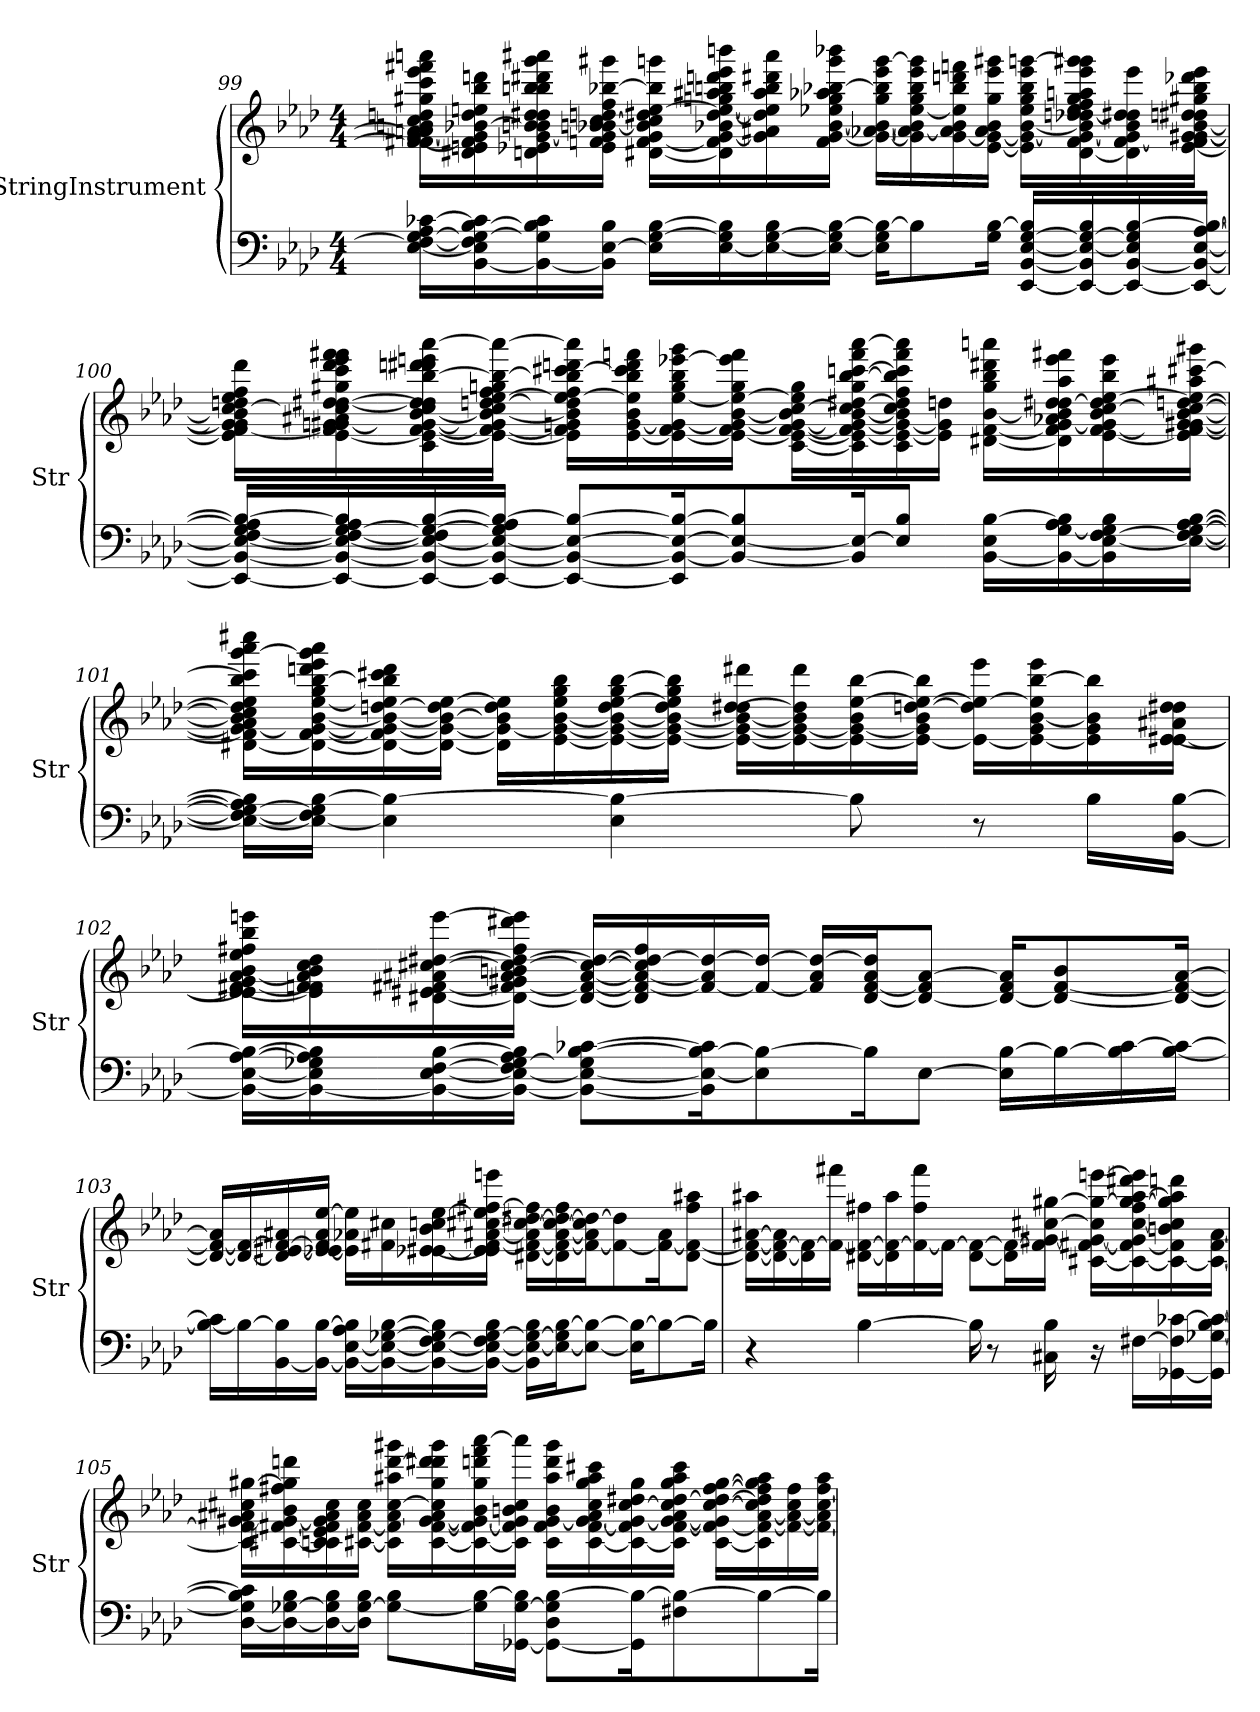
**kern	**kern
*part2	*part1
*staff2	*staff1
*I"StringInstrument	*I"StringInstrument
*I'Str	*I'Str
!!LO:LB:g=z
*clefF4	*clefG2
*k[b-e-a-d-]	*k[b-e-a-d-]
*M4/4	*M4/4
=99	=99
[16E-\ 16F\_ [16G\ 16A-\ [16c-X\LL	16f\_ 16f#X\ [16g\ 16an\ 16a#\] 16bn\ 16cc\ 16ddn\ 16gg#X\ 16ccc\ 16eee-\ 16fff#X\ 16aaan\LL
[16BB-\ 16E-\] 16F\] 16G\_ [16B-\ 16c-\]	16d#X\ 16en\ 16f\] 16g\] [16b-X\ 16dd\ 16een\ 16bb-\ 16dddn\
16BB-\_ 16G\] 16B-\] 16c-\	16dn\ 16e-X\ [16g\ 16b-\] 16bn\ 16dd\ 16dd#X\ 16bb-\ 16bbn\ 16ddd#X\ 16ggg\ 16aaa#X\
16BB-\] [16E-\ 16B-\JJ	16e-\ 16fn\ 16g\] [16b-X\ 16bn\ [16cc\ 16ddn\ 16ff\ [16bb-X\ 16ggg#X\JJ
16E-\] [16G\ [16B-\LL	[16d#X\ [16f\ 16g\ 16b-\] 16cc\] 16dd#X\ [16ee\ 16bb-\] 16gggn\LL
[16E-\ 16G\] 16B-\]	16d#\] 16f\] [16g\ 16b-X\ [16dd#\ 16ee\_ 16ggn\ 16aa#X\ 16bbn\ 16dddn\ 16eee-\ 16bbbn\
16E-\_ [16G\ 16B-\	16g\] 16a#X\ 16dd#\] 16ee\] 16aa#\ 16bb\ 16ddd#X\ 16aaa#\
16E-\_ 16G\] [16B-\JJ	16f\ [16g\ [16b-\ 16ee-X\ 16gg\ 16aa-X\ [16bb-X\ 16ggg\ 16bbb-X\JJ
16E-\] 16G\ 16B-\_KL	16g\_ [16a-X\ 16b-\_ 16gg\ 16bb-\] 16eee-\ [16ggg\LL
8B-\]	16g\] 16a-\_ 16b-\] [16ee-\ 16gg\ 16bb-\ 16eee-\ 16ggg\]
.	[16g\ 16a-\] 16b-\ 16ee-\] 16bb-\ 16dddn\ 16fffn\
16G\ [16B-\Jk	[16e-\ 16g\_ 16a-\ 16b-\ 16gg\ 16eee-\ 16ggg#X\JJ
[16EE-/ [16BB-/ [16E-/ [16G/ 16B-/]LL	16e-\] 16g\_ [16b-\ 16ee-\ 16gg\ 16bb-\ 16eee-\ [16gggn\LL
16EE-/_ 16BB-/] 16E-/_ 16G/_ 16B-/	[16d#\ 16f\ 16g\_ 16b-\] 16dd-X\ [16ddn\ 16ee-\ 16ff\ 16gg\ 16aan\ 16eee-\ 16ggg\] 16ggg#X\
16EE-/_ [16BB-/ 16E-/] 16G/] [16B-/	16d#\] [16f\ 16g\] 16b-\ 16dd\] 16dd#X\ 16eee-\
16EE-/_ 16BB-/_ [16E-/ [16A-/ 16B-/_JJ	[16e-\ 16f\] [16g\ [16g#X\ [16b-\ 16ddn\ 16dd#X\ 16gg#X\ 16bb-\ 16ddd-X\ 16eee-\JJ
!!LO:PB:g=z
=100	=100
16EE-/_ 16BB-/_ 16E-/_ [16F/ 16G/ 16A-/] 16B-/_LL	16e-\] [16f\ 16g\] 16g#\] 16b-\] [16cc\ 16ddn\ 16ee-\ 16ff\ 16ddd-\LL
16EE-/_ 16BB-/_ 16E-/_ 16F/_ [16G/ 16A-/ 16B-/]	[16e-\ 16f\] [16gn\ 16g#X\ 16a#X\ 16cc\] [16dd\ [16dd#X\ 16gg#X\ 16ccc\ 16ddd-\ 16eee-\ 16fff\ 16fff#X\
16EE-/_ 16BB-/_ 16E-/_ 16F/] 16G/_ [16B-/	16c\ 16e-\_ [16f\ 16g\_ [16b-\ 16cc\ 16dd\] 16dd#\] [16bb-\ 16dddn\ 16ddd#X\ 16eeen\ [16aaa-\
16EE-/_ 16BB-/_ 16E-/_ 16G/] 16A-/ 16B-/_JJ	16e-\_ 16f\_ 16g\] 16b-\_ 16cc\ [16ddn\ [16ee-\ 16ff\ 16ggn\ 16bb-\_ 16aaa-\_JJ
8EE-/_ 8BB-/_ 8E-/_ 8B-/_L	16e-\] 16f\] 16gn\ 16b-\] 16dd\] 16ee-\_ 16ff\ 16bb-\] [16ccc#X\ 16dddn\ 16aaa-\]LL
.	[16e-\ [16g\ 16b-\ 16ee-\] 16bb-\ 16ccc#\] 16ddd\ 16fffn\
16EE-/] 16BB-/_ 16E-/_ 16B-/_K	16e-\_ 16f\ 16g\_ [16ee-\ 16gg\ 16bb-\ [16eee-X\ 16ggg\
8BB-/_ 8E-/_ 8B-/]	16e-\_ 16f\ 16g\_ [16b-\ 16ee-\_ 16gg\ 16eee-\] 16fff\JJ
.	[16c\ 16e-\_ [16f\ 16g\_ 16b-\] [16cc\ 16ee-\] 16gg\LL
16BB-/] 16E-/_K	16c\] 16e-\_ 16f\] 16g\_ [16b-\ 16cc\] [16dd#X\ 16gg\ [16bb-\ [16cccn\ 16fff\ [16aaa-\
8E-/] 8B-/J	16c\ 16e-\_ 16g\_ 16b-\] 16cc\ 16dd#\] 16ff\ 16bb-\] 16ccc\] 16fff\ 16aaa-\]
.	16e-\] 16g\] 16ddn\JJ
[16BB-\ 16E-\ [16B-\LL	[16d#X\ [16f\ [16b-\ 16gg\ 16bb-\ 16ddd#X\ 16aaan\LL
16BB-\_ [16G\ 16A-\ 16B-\]	16d#\] 16f\] [16g\ 16a-X\ 16b-\] [16dd\ 16dd#X\ 16aa-\ 16eee-\ 16fff#X\
16BB-\] [16E-\ [16F\ 16G\] 16B-\	[16e-\ [16f\ 16g\] 16b-\ [16cc\ 16dd\] [16ee-\ 16bb-\ 16eee-\
16E-\_ 16F\_ [16G\ [16A-\ [16B-\JJ	16e-\] 16f\_ [16g\ 16g#X\ [16b-\ 16cc\_ [16ddn\ 16ee-\] 16aa#X\ [16ccc#X\ 16ggg#X\JJ
!!LO:LB:g=z
=101	=101
16E-\_ 16F\_ 16G\_ 16A-\] 16B-\]LL	[16d#X\ 16f\] 16g\_ 16a-\ 16b-\] 16cc\] 16dd\] 16ee-\ 16bb-\ 16ccc#\] [16ggg\ 16aaa-\ 16cccc#X\LL
16E-\_ 16F\] 16G\] [16B-\JJ	16d#\_ [16f\ 16g\_ [16b-\ [16ee-\ 16gg\ [16bb-\ 16dddn\ 16eee-\ 16ggg\] 16aaa-\
4E-\] 4B-\_	16d#\_ 16f\] 16g\_ 16b-\_ [16ddn\ 16ee-\] 16bb-\] 16ccc#X\ 16ddd\
.	16d#\_ 16g\_ 16b-\_ 16dd\] [16ee-\JJ
.	16d#\] 16g\_ 16b-\] 16dd\ 16ee-\]LL
.	[16e-\ 16g\_ [16b-\ 16ee-\ 16gg\ 16bb-\
4E-\ 4B-\_	16e-\_ 16g\_ 16b-\_ 16dd\ [16ee-\ 16gg\ [16bb-\
.	16e-\_ 16g\_ 16b-\_ 16dd\ 16ee-\] 16gg\ 16bb-\]JJ
.	16e-\_ 16g\_ 16b-\_ [16dd\ 16dd#X\ 16ddd#X\LL
.	16e-\_ 16g\_ 16b-\] 16dd\] 16ddd#\
8B-\]	16e-\_ 16g\_ 16b-\ [16ee-\ [16bb-\
.	16e-\_ 16g\] 16b-\ [16ddn\ 16ee-\_ 16bb-\]JJ
8r	16e-\_ 16dd\] 16ee-\_ 16eee-\LL
.	16e-\_ 16g\ [16b-\ 16ee-\] [16bb-\ 16eee-\
16B-\LL	16e-\] 16g\ 16b-\] 16bb-\]
[16BB-\ [16B-\JJ	[16e-\ [16e#X\ 16a#X\ 16dd\ 16dd#X\JJ
!!LO:LB:g=z
=102	=102
16BB-\_ [16E-\ [16A-\ 16B-\_LL	16e-\_ 16e#\] [16f#X\ 16g\ [16a-\ 16b-\ 16ee-\ 16ff#X\ 16bb-\ 16eeen\LL
16BB-\_ 16E-\] 16G-X\ 16A-\] 16B-\]	16e-\] 16fn\ 16f#\] 16a-\] 16b-\ 16cc\ 16dd-\
16BB-\_ [16E-\ [16F\ [16B-\	[16d#X\ 16e#X\ [16f#X\ 16a#X\ [16cc#X\ [16dd#X\ [16eee\
16BB-\_ 16E-\_ 16F\] [16G-\ 16A-\ 16B-\]JJ	16d#\_ 16f#\_ 16g#X\ 16a#\ 16bn\ 16cc#\_ 16dd#\_ 16ff#\ 16ddd#X\ 16eee\]JJ
8BB-\_ 8E-\_ 8G-\] [8B-\ [8c-X\L	16d#/_ 16f#/_ [16a#/ 16cc#/_ 16dd#/_LL
.	16d#/] 16f#/_ 16a#/_ 16cc#/] 16dd#/_ 16ff#/
16BB-\] 16E-\_ 16B-\_ 16c-\]K	16f#/_ 16a#/] 16dd#/_
8E-\] 8B-\_	16f#/_ 16dd#/_JJ
.	16f#/] 16a#/ 16dd#/_LL
16B-\K]	[16d#/ [16f#/ 16a#/ 16dd#/]J
[8E-\J	8d#/_ 8f#/] [8a#/J
16E-\] [16B-\LL	16d#/_ 16f#/ 16a#/]KL
16B-\_	8d#/_ [8f#/ 8b/
16B-\] [16c-\	.
[16B-\ 16c-\_JJ	16d#/_ 16f#/_ [16a#/Jk
!!LO:LB:g=z
=103	=103
16B-\_ 16c-\]LL	16d#/_ 16f#/_ 16a#/]LL
16B-\_	16d#/_ 16f#/_
[16BB-\ 16B-\]	16d#/] [16e#X/ 16f#/_ 16a#X/
16BB-\_ [16B-\JJ	[16e-X/ 16e#/] 16f#/] 16a#/ [16ee-/JJ
16BB-\_ [16E-\ 16A-\ 16B-\]LL	16e-\] 16a-X\ 16ee-\]LL
16BB-\_ 16E-\_ [16G-X\ [16B-\	16f#X\ 16cc#X\
16BB-\_ 16E-\_ [16F\ 16G-\] 16B-\]	[16e-X\ [16e#X\ 16b-\ 16ccn\ [16ee-\
16BB-\_ 16E-\_ 16F\] [16G-\ 16B-\JJ	16e-\] 16e#\] [16f#\ [16a#X\ [16cc#X\ 16ee-\] [16ff#X\ 16eeen\JJ
16BB-\] 16E-\_ 16G-\_ 16B-\LL	[16d#X\ 16f#\_ 16a#\] 16cc#\_ [16dd#X\ 16ff#\]LL
16E-\_ 16G-\] [16B-\J	16d#\] 16f#\_ [16a#\ 16cc#\_ 16dd#\_ 16ff#\
8E-\_ 8B-\_J	16f#\_ 16a#\] 16cc#\] 16dd#\_J
.	8f#\_ 8dd#\]
16E-\] 16B-\_KL	.
8B-\_	16f#\_ 16a#\K
.	[8d#\ 8f#\_ 8ff#\ 8aa#X\J
16B-\Jk]	.
!!LO:LB:g=z
=104	=104
4r	16d#\_ 16f#\_ [16a#X\ 16aa#X\LL
.	16d#\_ 16f#\_ 16a#\]
.	16d#\] 16f#\_
.	16f#\_ 16fff#X\JJ
[4B-\	[16d#X\ 16f#\_ 16ff#X\LL
.	16d#\] 16f#\_ 16aa#\
.	16f#\_ 16ff#\ 16fff#\
.	16f#\JJ_
16B-\]	[8d#\ 8f#\_L
8r	.
.	16d#\] 16f#\_L
16C#X\ 16B-\	16f#\] [16g#X\ [16cc#X\ [16gg#X\JJ
16r	[16c#X\ [16f#X\ 16g#\_ 16cc#\] 16gg#\_ [16eeen\LL
[16F#X\LL	16c#\_ 16f#\_ 16g#\] [16cc#\ 16ff#\ 16gg#\_ [16aa#\ 16ddd#X\ 16eee\]
[16GG-X\ 16F#\] [16c-X\	16c#\_ 16f#\] 16bn\ 16cc#\] 16gg#\] 16aa#\] 16dddn\
16GG-\] [16G-X\ [16B-\ 16c-\_JJ	16c#\_ [16f#\ 16a#\JJ
!!LO:LB:g=z
=105	=105
[16D-\ 16G-\] 16B-\] 16c-\]LL	16c#\] 16f#\] [16g#X\ 16a#X\ 16cc#X\ [16gg#X\LL
16D-\_ [16G-X\ 16B-\	[16c#X\ [16f#X\ 16g#\_ 16b-\ 16ff#X\ 16gg#\] 16dddn\
16D-\_ 16G-\] 16B-\	16cn\ 16c#\] 16e-\ 16f#\] 16g#\] 16a#\ 16cc#\
16D-\] [16G-\ 16B-\JJ	[16c#X\ [16f#\ 16a#\ 16cc#\JJ
8G-\_ 8B-\L	16c#\] 16f#\] [16a#\ [16cc#\ 16aa#X\ [16ddd\ 16ggg#X\LL
.	[16c#\ [16f#\ [16g#\ 16a#\] 16cc#\] 16gg#\ 16ddd\] 16ddd#X\ 16ggg#\
16G-\] [16B-\L	16c#\_ 16f#\_ 16g#\_ 16b-\ 16gg#\ 16dddn\ 16fff\ [16aaa-\
[16GG-X\ [16G-\ 16B-\]JJ	16c#\] 16f#\] 16g#\] 16bn\ 16cc#\ 16aaa-\]JJ
8GG-\_ 8D-\ 8G-\] [8B-\L	16c#\ 16f#\ [16g#\ 16b\ 16aa#\ 16ddd\ 16ggg#\LL
.	[16c#\ [16f#\ 16g#\_ 16a#\ 16cc#\ 16gg#\ 16aa#\ 16ccc#X\
16GG-\] 16B-\_K	16c#\_ 16f#\] 16g#\_ [16cc#\ 16dd#X\ 16gg#\
8F#X\ 8B-\_	16c#\] [16f#\ 16g#\_ 16a#\ 16cc#\] [16dd#\ 16gg#\ 16aa#\ 16ccc#\JJ
.	[16c#\ 16f#\_ 16g#\] [16cc#\ 16dd#\_ [16ff#\ [16gg#\LL
8B-\_	16c#\] 16f#\_ [16a#\ 16cc#\] 16dd#\] 16ff#\] 16gg#\] 16aa#\
.	16f#\_ 16a#\_ 16cc#\ 16ff#\
16B-\Jk]	16f#\_ 16a#\] [16cc#\ 16ff#\ 16aa#\JJ
=	=
*-	*-
